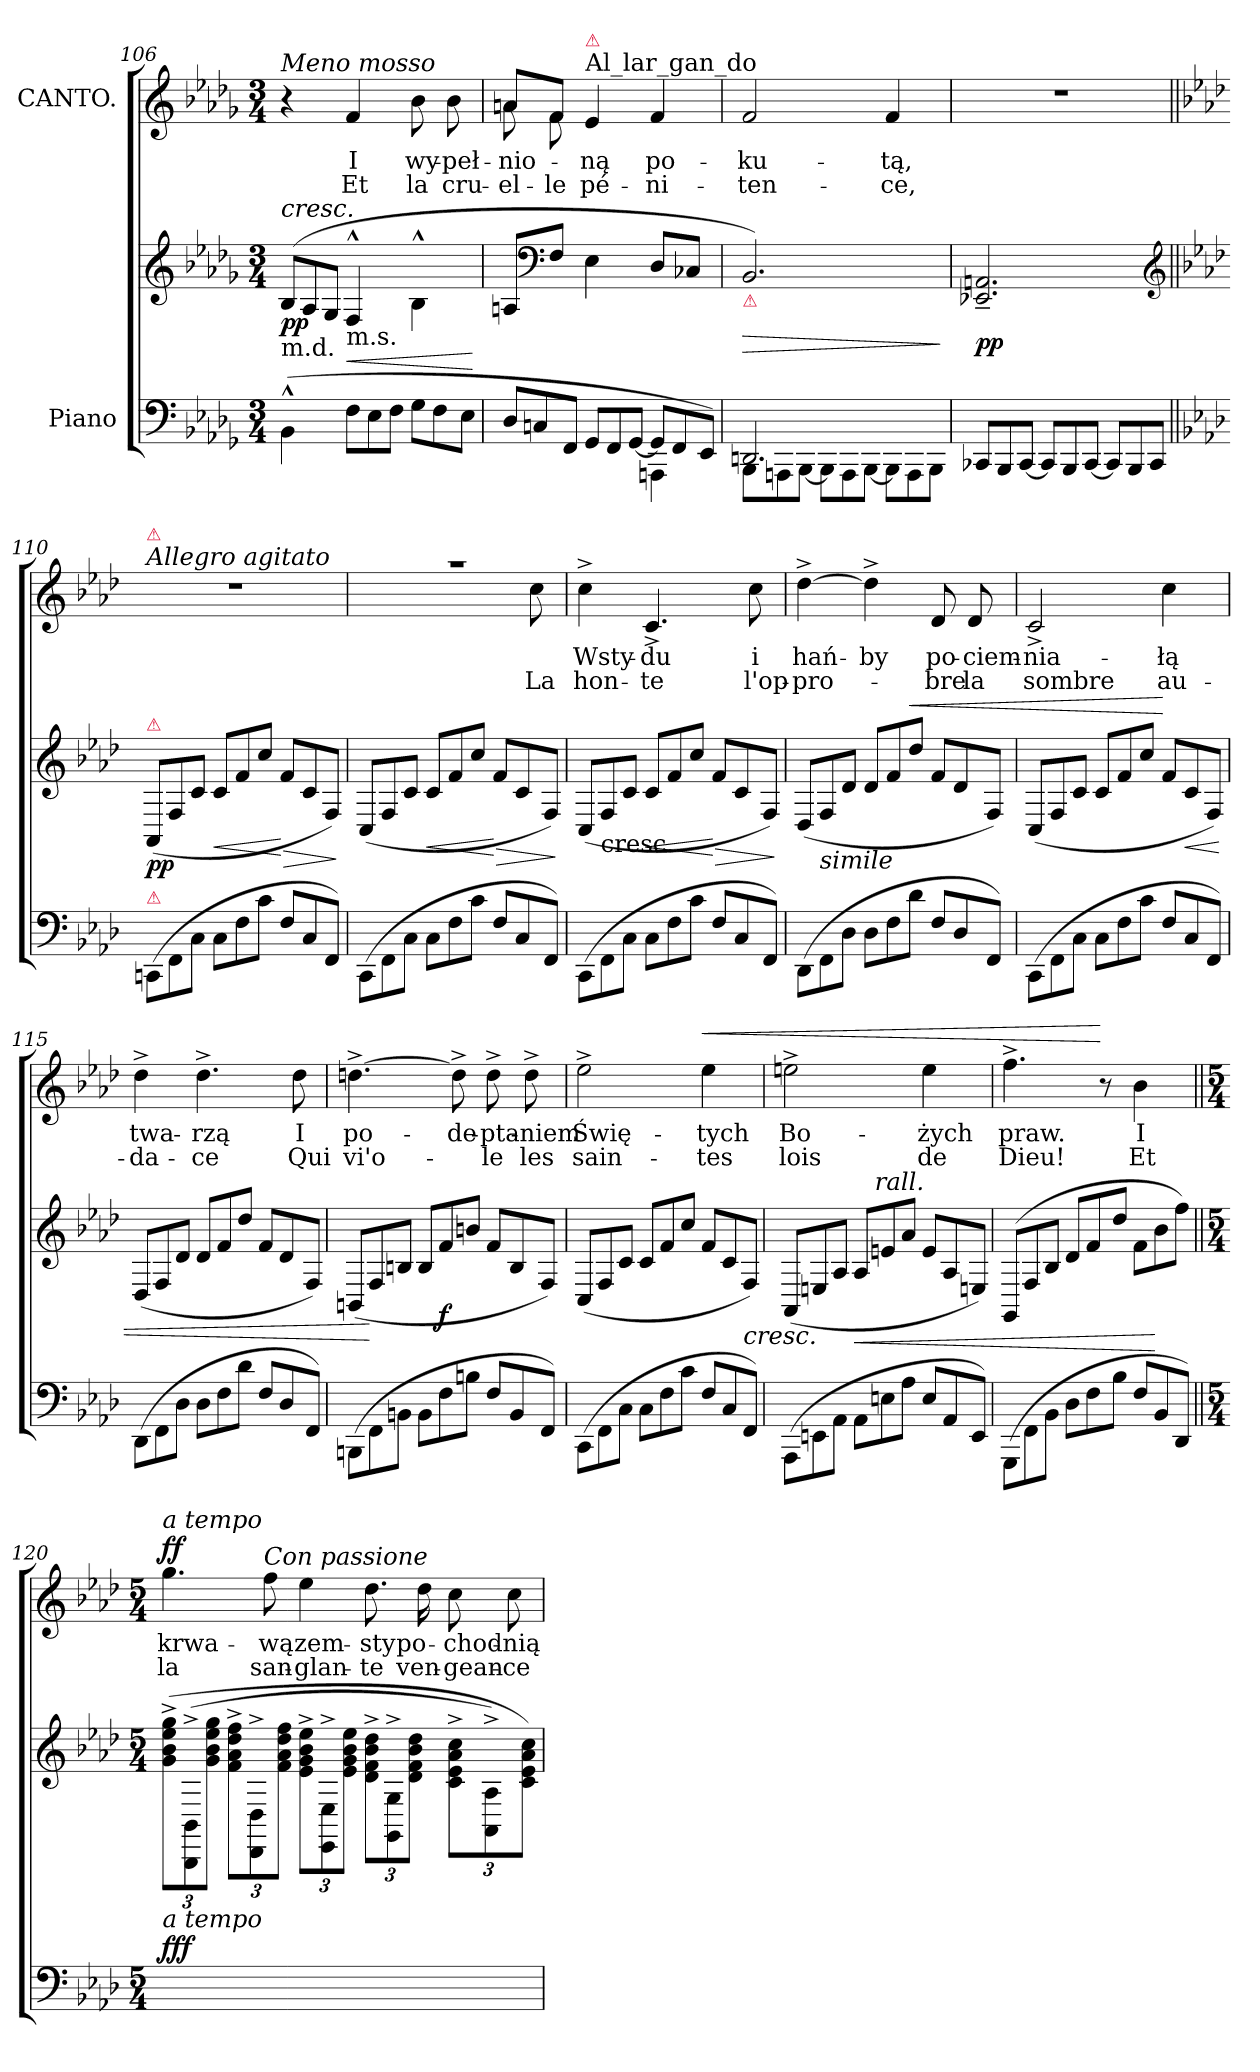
**kern	**kern	**dynam	**kern	**text	**text	**dynam
*part2	*part2	*part2	*part1	*part1	*part1	*part1
*staff3	*staff2	*staff2/3	*staff1	*staff1	*staff1	*staff1
*I"Piano	*	*	*I"CANTO.	*	*	*
*clefF4	*clefG2	*	*clefG2	*	*	*
*k[b-e-a-d-g-]	*k[b-e-a-d-g-]	*	*k[b-e-a-d-g-]	*	*	*
*M3/4	*M3/4	*	*M3/4	*	*	*
*	*Xtuplet	*	*	*	*	*
=106	=106	=106	=106	=106	=106	=106
!	!	!	!LO:TX:a:i:t=Meno mosso	!	!	!
!	!LO:TX:b:t=m.d.	!	!	!	!	!
!	!	!LO:HP:a	!	!	!	!
!	!	!LO:DY:n=1:b	!	!	!	!
(<4BB-^^\	(>12B-/L	< p p	4r	.	.	.
.	12A-/	.	.	.	.	.
.	12G-/J	.	.	.	.	.
*Xtuplet	*	*	*	*	*	*
!	!LO:TX:b:t=m.s.	!	!	!	!	!
12F\L	4F^^/	<	4f/	I	Et	.
12E-\	.	.	.	.	.	.
12F\J	.	.	.	.	.	.
12G-\L	4B-^^\	.	8b-\	wy-	la	.
12F\	.	.	.	.	.	.
.	.	.	8b-\	-peł-	cru-	.
12E-\J	.	.	.	.	.	.
.	.	[ [	.	.	.	.
=107	=107	=107	=107	=107	=107	=107
*^	*	*	*^	*	*	*
12D-/L	4ryy	8An/L	.	8an/L	8a\	-nio-	-el-	.
12Cn/	.	.	.	.	.	.	.	.
*	*	*clefF4	*	*	*	*	*	*
.	.	8F/J	.	8f/J	8f\	.	-le	.
12FF/J	.	.	.	.	.	.	.	.
!	!	!	!	!LO:TX:a:t=Al_lar_gan_do	!	!	!	!
!	!	!	!	!LO:TX:a:color=crimson:t=⚠	!	!	!	!
12GG-/L	4ryy	4E-\	.	4e-/	4ryy	-ną	pé-	.
12FF/	.	.	.	.	.	.	.	.
[12GG-/J	.	.	.	.	.	.	.	.
12GG-/L]	4AAAn\	8D-/L	.	4f/	4ryy	po-	-ni-	.
12FF/	.	.	.	.	.	.	.	.
.	.	8C-X/J	.	.	.	.	.	.
12EE-/J)	.	.	.	.	.	.	.	.
*	*	*	*	*v	*v	*	*	*
=108	=108	=108	=108	=108	=108	=108	=108
!	!	!LO:TX:b:color=crimson:t=⚠	!	!	!	!	!
2.DDn/	12BBB-\L	2.BB-/)	> >	2f/	-ku-	-ten-	.
.	12AAAn\	.	.	.	.	.	.
.	[12BBB-\J	.	.	.	.	.	.
.	12BBB-\L]	.	.	.	.	.	.
.	12AAA\	.	.	.	.	.	.
.	[12BBB-\J	.	.	.	.	.	.
.	12BBB-\L]	.	.	4f/	-tą,	-ce,	.
.	12AAA\	.	.	.	.	.	.
.	12BBB-\J	.	.	.	.	.	.
*v	*v	*	*	*	*	*	*
.	.	] ]	.	.	.	.
=109	=109	=109	=109	=109	=109	=109
12CC-X/L	2.EE-X~>/ 2.AAn~>/	pp	2.r	.	.	.
12BBB-/	.	.	.	.	.	.
[12CC-/J	.	.	.	.	.	.
12CC-/L]	.	.	.	.	.	.
12BBB-/	.	.	.	.	.	.
[12CC-/J	.	.	.	.	.	.
12CC-/L]	.	.	.	.	.	.
12BBB-/	.	.	.	.	.	.
12CC-/J	.	.	.	.	.	.
*	*clefG2	*	*	*	*	*
=110||	=110||	=110||	=110||	=110||	=110||	=110||
*k[b-e-a-d-]	*k[b-e-a-d-]	*	*k[b-e-a-d-]	*	*	*
!	!	!	!LO:TX:a:i:t=Allegro agitato	!	!	!
!	!	!	!LO:TX:a:color=crimson:t=⚠	!	!	!
!	!LO:TX:a:color=crimson:t=⚠	!	!	!	!	!
!LO:TX:a:color=crimson:t=⚠	!	!	!	!	!	!
(<12CCn\L	(>12AA-/L	pp	2.r	.	.	.
12FF\	12F/	.	.	.	.	.
12C\J	12c/J	.	.	.	.	.
12C\L	12c/L	<	.	.	.	.
12F\	12f/	.	.	.	.	.
12c\J	12cc/J	.	.	.	.	.
12F/L	12f/L	[ >	.	.	.	.
12C/	12c/	.	.	.	.	.
12FF/J)	12F/J)	.	.	.	.	.
.	.	]	.	.	.	.
=111	=111	=111	=111	=111	=111	=111
*	*	*	*^	*	*	*
(<12CC\L	(12C/L	.	2.r	4ryy	.	.	.
12FF\	12F/	.	.	.	.	.	.
12C\J	12c/J	.	.	.	.	.	.
12C\L	12c/L	<	.	4ryy	.	.	.
12F\	12f/	.	.	.	.	.	.
12c\J	12cc/J	.	.	.	.	.	.
12F/L	12f/L	[ >	.	8ryy	.	.	.
12C/	12c/	.	.	.	.	.	.
.	.	.	.	8cc\	.	La	.
12FF/J)	12F/J)	.	.	.	.	.	.
*	*	*	*v	*v	*	*	*
.	.	]	.	.	.	.
=112	=112	=112	=112	=112	=112	=112
(<12CC\L	(>12C/L	.	4cc^\	Wsty-	hon-	.
!	!LO:TX:c:t=cresc.	!	!	!	!	!
12FF\	12F/	.	.	.	.	.
12C\J	12c/J	.	.	.	.	.
12C\L	12c/L	<	4.c^>/	-du	-te	.
12F\	12f/	.	.	.	.	.
12c\J	12cc/J	.	.	.	.	.
12F/L	12f/L	[ >	.	.	.	.
12C/	12c/	.	.	.	.	.
.	.	.	8cc\	i	l'op-	.
12FF/J)	12F/J)	.	.	.	.	.
.	.	]	.	.	.	.
=113	=113	=113	=113	=113	=113	=113
(<12DD-\L	(>12D-/L	.	[4dd-^\	hań-	-pro-	.
!	!LO:TX:b:i:t=simile	!	!	!	!	!
12FF\	12F/	.	.	.	.	.
12D-\J	12d-/J	.	.	.	.	.
12D-\L	12d-/L	.	4dd-^\]	-by	.	.
12F\	12f/	.	.	.	.	.
!	!	!LO:HP:a	!	!	!	!
12d-\J	12dd-/J	<	.	.	.	.
12F/L	12f/L	.	8d-/	po-	-bre	.
12D-/	12d-/	.	.	.	.	.
.	.	.	8d-/	-ciem-	la	.
12FF/J)	12F/J)	.	.	.	.	.
=114	=114	=114	=114	=114	=114	=114
(<12CC\L	(>12C/L	.	2c^>/	-nia-	sombre	.
12FF\	12F/	.	.	.	.	.
12C\J	12c/J	.	.	.	.	.
12C\L	12c/L	.	.	.	.	.
12F\	12f/	.	.	.	.	.
12c\J	12cc/J	.	.	.	.	.
12F/L	12f/L	[	4cc\	-łą	au-	.
12C/	12c/	<	.	.	.	.
12FF/J)	12F/J)	.	.	.	.	.
=115	=115	=115	=115	=115	=115	=115
(<12DD-\L	(>12D-/L	.	4dd-^\	twa-	-da-	.
12FF\	12F/	.	.	.	.	.
12D-\J	12d-/J	.	.	.	.	.
12D-\L	12d-/L	.	4.dd-^\	-rzą	-ce	.
12F\	12f/	.	.	.	.	.
12d-\J	12dd-/J	.	.	.	.	.
12F/L	12f/L	.	.	.	.	.
12D-/	12d-/	.	.	.	.	.
.	.	.	8dd-\	I	Qui	.
12FF/J)	12F/J)	.	.	.	.	.
=116	=116	=116	=116	=116	=116	=116
(<12BBBn\L	(>12BBn/L	.	[4.ddn^\	po-	vi'o-	.
12FF\	12F/	[	.	.	.	.
12BBn\J	12Bn/J	.	.	.	.	.
12BB\L	12B/L	.	.	.	.	.
12F\	12f/	f	.	.	.	.
.	.	.	8dd^\]	-de-	.	.
12Bn\J	12bn/J	.	.	.	.	.
12F/L	12f/L	.	8dd^\	-pta-	-le	.
12BB/	12B/	.	.	.	.	.
.	.	.	8dd^\	-niem	les	.
12FF/J)	12F/J)	.	.	.	.	.
=117	=117	=117	=117	=117	=117	=117
(<12CC\L	(>12C/L	.	2ee-^\	Świę-	sain-	.
12FF\	12F/	.	.	.	.	.
12C\J	12c/J	.	.	.	.	.
12C\L	12c/L	.	.	.	.	.
12F\	12f/	.	.	.	.	.
12c\J	12cc/J	.	.	.	.	.
!	!	!	!	!	!	!LO:HP:a
12F/L	12f/L	.	4ee-\	-tych	-tes	<
12C/	12c/	.	.	.	.	.
12FF/J)	12F/J)	<	.	.	.	.
=118	=118	=118	=118	=118	=118	=118
(<12AAA-\L	(>12AA-/L	.	2een^\	Bo-	lois	.
12EEn\	12En/	.	.	.	.	.
12AA-\J	12A-/J	.	.	.	.	.
12AA-\L	12A-/L	<	.	.	.	.
!	!LO:TX:a:i:t=rall.	!	!	!	!	!
12En\	12en/	.	.	.	.	.
12A-\J	12a-/J	.	.	.	.	.
12E/L	12e/L	.	4ee\	-żych	de	.
12AA-/	12A-/	.	.	.	.	.
12EE/J)	12En/J)	.	.	.	.	.
=119	=119	=119	=119	=119	=119	=119
(<12GGG\L	(12GG/L	.	4.ff^\	praw.	Dieu!	.
12FF\	12F/	.	.	.	.	.
12BB-\J	12B-/J	.	.	.	.	.
12D-\L	12d-/L	.	.	.	.	.
12F\	12f/	.	.	.	.	.
.	.	.	8r	.	.	[
12B-\J	12dd-/J	.	.	.	.	.
12F/L	12f\L	.	4b-\	I	Et	.
12BB-/	12b-\	[ [	.	.	.	.
12DD-/J)	12ff\J)	.	.	.	.	.
=120||	=120||	=120||	=120||	=120||	=120||	=120||
*M5/4	*M5/4	*	*M5/4	*	*	*
*	*tuplet	*	*	*	*	*
!	!	!	!LO:TX:a:i:t=a tempo	!	!	!
!	!LO:TX:b:i:t=a tempo	!	!	!	!	!
!	!	!	!	!	!	!LO:DY:a
4%5ryy	(12g^\ 12b-^\ 12ee-^\ 12gg^\L	fff	4.gg\	krwa-	la	ff
.	(<12BBB-^</ 12BB-^</	.	.	.	.	.
.	12g\ 12b-\ 12ee-\ 12gg\J	.	.	.	.	.
.	12f^\ 12a-^\ 12dd-^\ 12ff^\L	.	.	.	.	.
.	12DD-^</ 12D-^</	.	.	.	.	.
!	!	!	!LO:TX:a:i:t=Con passione	!	!	!
.	.	.	8ff\	-wą	san-	.
.	12f\ 12a-\ 12dd-\ 12ff\J	.	.	.	.	.
.	12e-^\ 12g^\ 12b-^\ 12ee-^\L	.	4ee-\	zem-	-glan-	.
.	12EE-^</ 12E-^</	.	.	.	.	.
.	12e-\ 12g\ 12b-\ 12ee-\J	.	.	.	.	.
.	12d-^\ 12f^\ 12b-^\ 12dd-^\L	.	8.dd-\	-sty	-te	.
.	12GG^</ 12G^</	.	.	.	.	.
.	12d-\ 12f\ 12b-\ 12dd-\J	.	.	.	.	.
.	.	.	16dd-\	po-	ven-	.
.	12c^\ 12e-^\ 12a-^\ 12cc^\L	.	8cc\	-chod-	-gean-	.
.	12AA-^</ 12A-^</)	.	.	.	.	.
.	.	.	8cc\	-nią	-ce	.
.	12c\ 12e-\ 12a-\ 12cc\J)	.	.	.	.	.
=	=	=	=	=	=	=
*-	*-	*-	*-	*-	*-	*-
